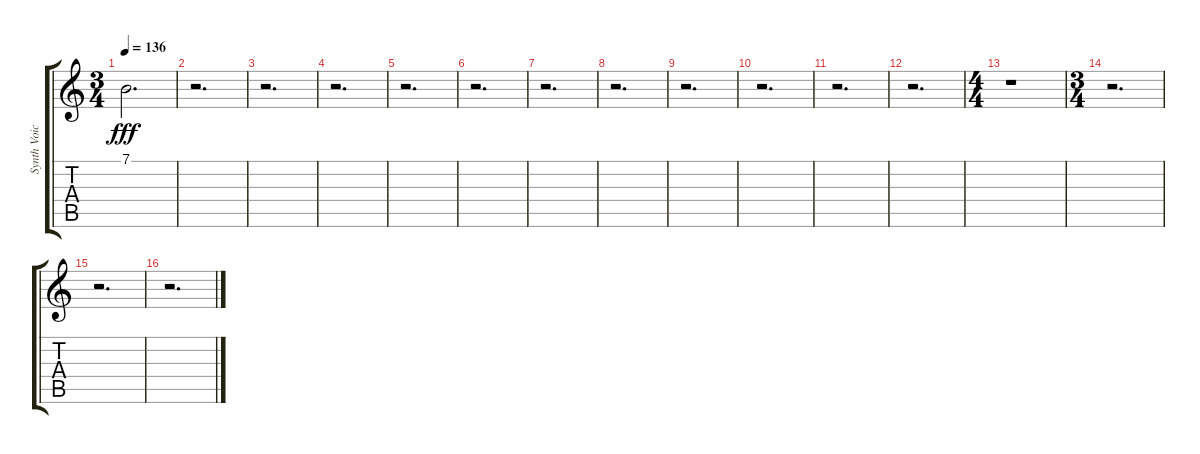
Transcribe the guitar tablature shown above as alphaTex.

\track ("Synth Voice" "Synth Voic") {instrument synthvoice}
\staff {score tabs}
\tuning (E4 B3 G3 D3 A2 E2) {hide}
\ts (3 4)
\tempo 136
\clef g2
\ks c
7.1.2{d dy fff} |
r.2{d} |
r.2{d} |
r.2{d} |
r.2{d} |
r.2{d} |
r.2{d} |
r.2{d} |
r.2{d} |
r.2{d} |
r.2{d} |
r.2{d} |
\ts (4 4)
r.1 |
\ts (3 4)
r.2{d} |
r.2{d} |
r.2{d}
